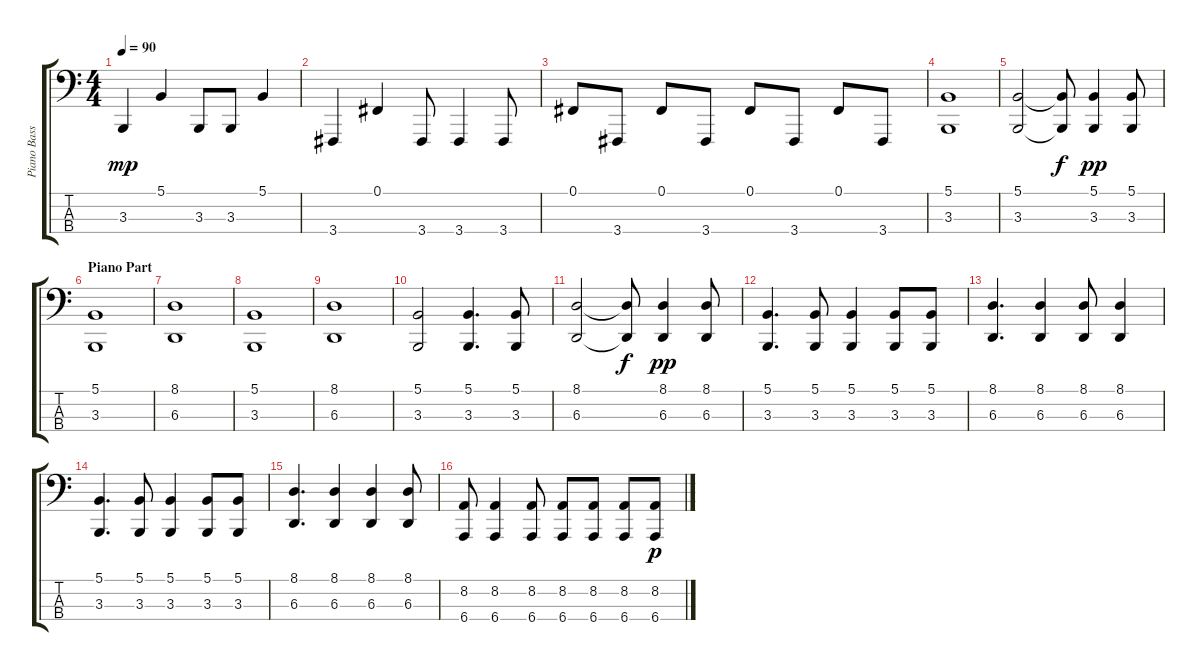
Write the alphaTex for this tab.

\track ("Piano Bass (Dizzy)" "Piano Bass") {instrument brightacousticpiano}
\staff {score tabs}
\tuning (Gb2 Db2 Ab1 Eb1) {hide}
\ts (4 4)
\tempo 90
\clef f4
\ks c
3.3.4{dy mp} 5.1.4 3.3.8 3.3.8 5.1.4 |
3.4.4 0.1.4 3.4.8 3.4.4 3.4.8 |
0.1.8 3.4.8 0.1.8 3.4.8 0.1.8 3.4.8 0.1.8 3.4.8 |
(5.1 3.3).1 |
(5.1 3.3).2 (5.1{t} 3.3{t}).8{dy f} (5.1 3.3).4{dy pp} (5.1 3.3).8 |
\section ("" "Piano Part")
(5.1 3.3).1 |
(8.1 6.3).1 |
(5.1 3.3).1 |
(8.1 6.3).1 |
(5.1 3.3).2 (5.1 3.3).4{d} (5.1 3.3).8 |
(8.1 6.3).2 (8.1{t} 6.3{t}).8{dy f} (8.1 6.3).4{dy pp} (8.1 6.3).8 |
(5.1 3.3).4{d} (5.1 3.3).8 (5.1 3.3).4 (5.1 3.3).8 (5.1 3.3).8 |
(8.1 6.3).4{d} (8.1 6.3).4 (8.1 6.3).8 (8.1 6.3).4 |
(5.1 3.3).4{d} (5.1 3.3).8 (5.1 3.3).4 (5.1 3.3).8 (5.1 3.3).8 |
(8.1 6.3).4{d} (8.1 6.3).4 (8.1 6.3).4 (8.1 6.3).8 |
(8.2 6.4).8 (8.2 6.4).4 (8.2 6.4).8 (8.2 6.4).8 (8.2 6.4).8 (8.2 6.4).8 (8.2 6.4).8{dy p}
